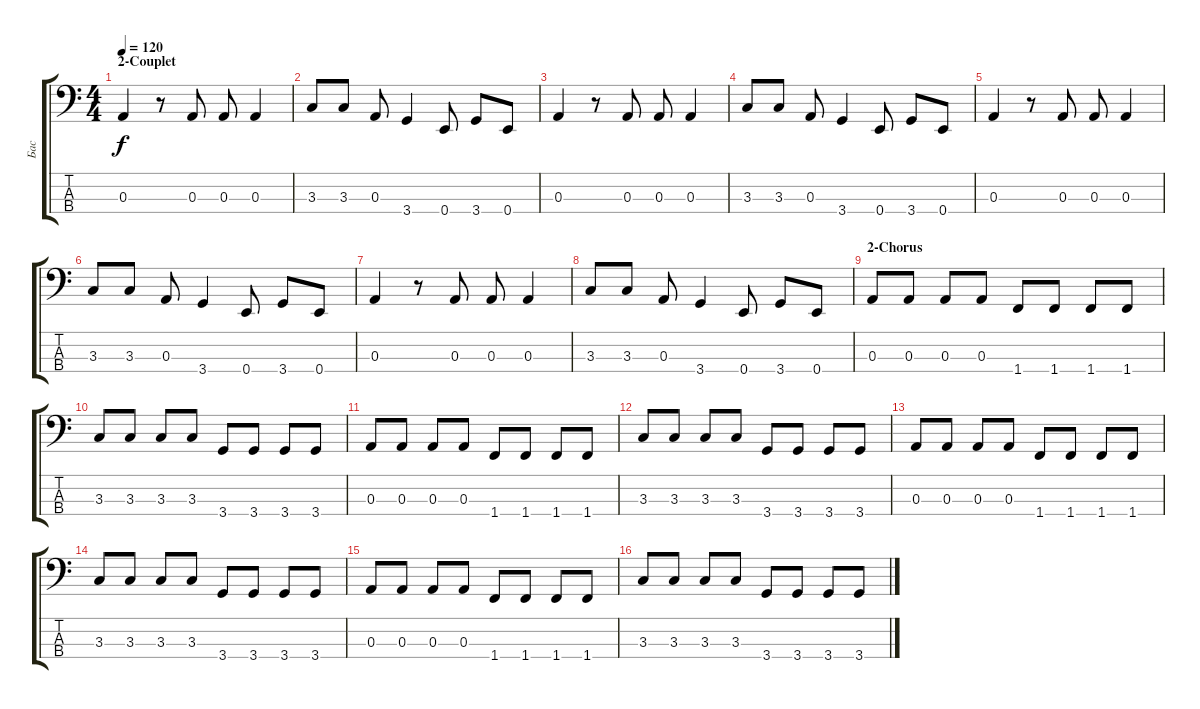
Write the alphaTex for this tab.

\track ("Бас" "Бас") {instrument electricbasspick}
\staff {score tabs}
\tuning (G2 D2 A1 E1) {hide}
\ts (4 4)
\section ("" "2-Couplet")
\tempo 120
\clef f4
\ks c
0.3.4{dy f} r.8 0.3.8 0.3.8 0.3.4 |
3.3.8 3.3.8 0.3.8 3.4.4 0.4.8 3.4.8 0.4.8 |
0.3.4 r.8 0.3.8 0.3.8 0.3.4 |
3.3.8 3.3.8 0.3.8 3.4.4 0.4.8 3.4.8 0.4.8 |
0.3.4 r.8 0.3.8 0.3.8 0.3.4 |
3.3.8 3.3.8 0.3.8 3.4.4 0.4.8 3.4.8 0.4.8 |
0.3.4 r.8 0.3.8 0.3.8 0.3.4 |
3.3.8 3.3.8 0.3.8 3.4.4 0.4.8 3.4.8 0.4.8 |
\section ("" "2-Chorus")
0.3.8 0.3.8 0.3.8 0.3.8 1.4.8 1.4.8 1.4.8 1.4.8 |
3.3.8 3.3.8 3.3.8 3.3.8 3.4.8 3.4.8 3.4.8 3.4.8 |
0.3.8 0.3.8 0.3.8 0.3.8 1.4.8 1.4.8 1.4.8 1.4.8 |
3.3.8 3.3.8 3.3.8 3.3.8 3.4.8 3.4.8 3.4.8 3.4.8 |
0.3.8 0.3.8 0.3.8 0.3.8 1.4.8 1.4.8 1.4.8 1.4.8 |
3.3.8 3.3.8 3.3.8 3.3.8 3.4.8 3.4.8 3.4.8 3.4.8 |
0.3.8 0.3.8 0.3.8 0.3.8 1.4.8 1.4.8 1.4.8 1.4.8 |
3.3.8 3.3.8 3.3.8 3.3.8 3.4.8 3.4.8 3.4.8 3.4.8
